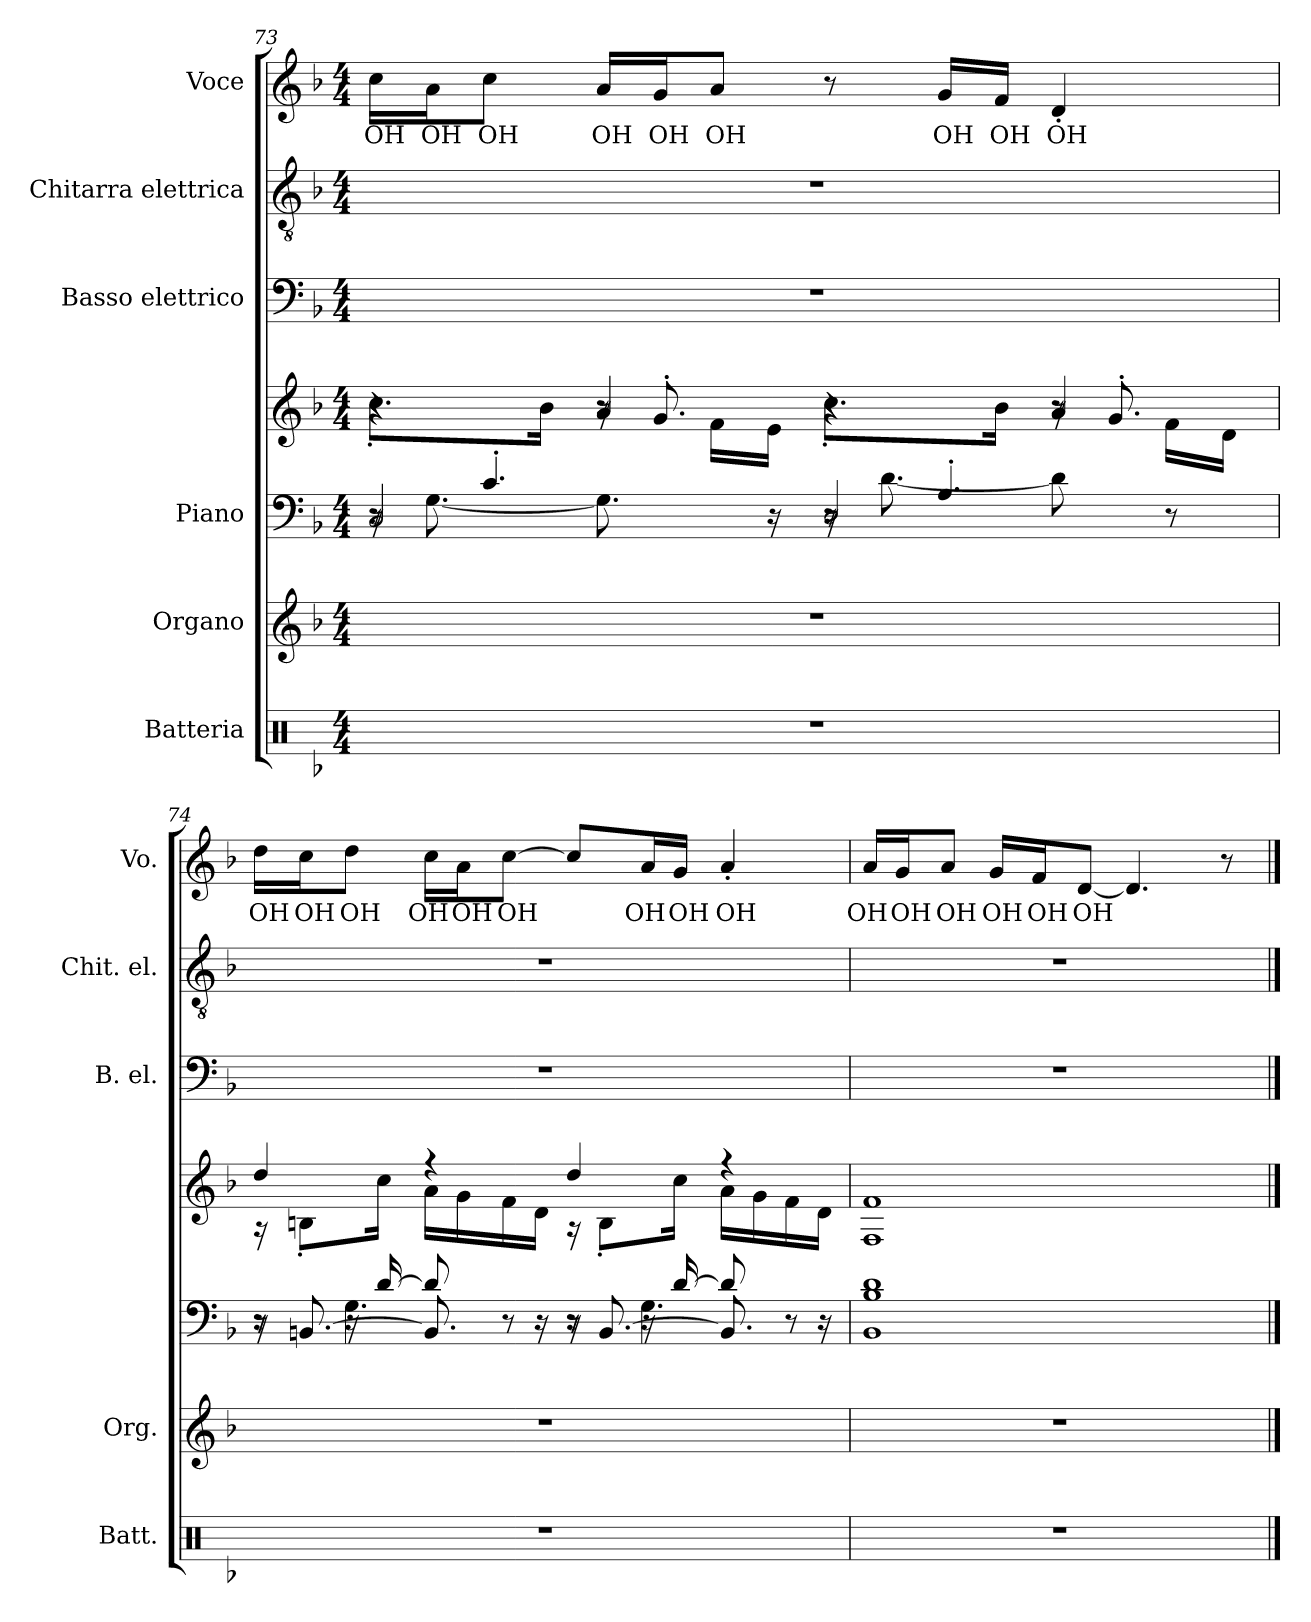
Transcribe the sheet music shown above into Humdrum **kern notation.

**kern	**kern	**kern	**kern	**kern	**kern	**kern	**text
*part6	*part5	*part4	*part4	*part3	*part2	*part1	*part1
*staff7	*staff6	*staff5	*staff4	*staff3	*staff2	*staff1	*staff1
*I"Batteria	*I"Organo	*I"Piano	*	*I"Basso elettrico	*I"Chitarra elettrica	*I"Voce	*
*I'Batt.	*I'Org.	*	*	*I'B. el.	*I'Chit. el.	*I'Vo.	*
!!LO:LB:g=z
*clefX	*clefG2	*clefF4	*clefG2	*clefF4	*clefGv2	*clefG2	*
*	*	*	*	*ITrd7c12	*	*	*
*k[b-]	*k[b-]	*k[b-]	*k[b-]	*k[b-]	*k[b-]	*k[b-]	*
*M4/4	*M4/4	*M4/4	*M4/4	*M4/4	*M4/4	*M4/4	*
=73	=73	=73	=73	=73	=73	=73	=73
*	*	*^	*^	*	*	*	*
*	*	*	*^	*	*^	*	*	*	*
1r	1r	8r	16r	2C/	4r	8.cc'\L	4r	1r	1r	16cc\LL	OH
.	.	.	[8.G\	.	.	.	.	.	.	16a\J	OH
.	.	4.c'/	.	.	.	.	.	.	.	8cc\J	OH
.	.	.	.	.	.	16b-\Jk	.	.	.	.	.
.	.	.	8.G\]	.	4a/	8r	16r	.	.	16a/LL	OH
.	.	.	.	.	.	.	8.g'/	.	.	16g/J	OH
.	.	.	.	.	.	16f\LL	.	.	.	8a/J	OH
.	.	.	16r	.	.	16e\JJ	.	.	.	.	.
.	.	8r	16r	2D/	4r	8.cc'\L	4r	.	.	8r	.
.	.	.	[8.d\	.	.	.	.	.	.	.	.
.	.	4.A'/	.	.	.	.	.	.	.	16g/LL	OH
.	.	.	.	.	.	16b-\Jk	.	.	.	16f/JJ	OH
.	.	.	8d\]	.	4a/	8r	16r	.	.	4d'/	OH
.	.	.	.	.	.	.	8.g'/	.	.	.	.
.	.	.	8r	.	.	16f\LL	.	.	.	.	.
.	.	.	.	.	.	16d\JJ	.	.	.	.	.
*	*	*	*	*	*	*v	*v	*	*	*	*
=74	=74	=74	=74	=74	=74	=74	=74	=74	=74	=74
1r	1r	8r	8r	16r	4dd/	16r	1r	1r	16dd\LL	OH
.	.	.	.	[8.BBn/	.	8Bn'\L	.	.	16cc\J	OH
.	.	16r	4.G\	.	.	.	.	.	8dd\J	OH
.	.	[16d/	.	.	.	16cc\Jk	.	.	.	.
.	.	8d/]	.	8.BB/]	4r	16a\LL	.	.	16cc\LL	OH
.	.	.	.	.	.	16g\	.	.	16a\J	OH
.	.	8r	.	.	.	16f\	.	.	[8cc\J	OH
.	.	.	.	16r	.	16d\JJ	.	.	.	.
.	.	8r	8r	16r	4dd/	16r	.	.	8cc/L]	.
.	.	.	.	[8.BB/	.	8B'\L	.	.	.	.
.	.	16r	4.G\	.	.	.	.	.	16a/L	OH
.	.	[16d/	.	.	.	16cc\Jk	.	.	16g/JJ	OH
.	.	8d/]	.	8.BB/]	4r	16a\LL	.	.	4a'/	OH
.	.	.	.	.	.	16g\	.	.	.	.
.	.	8r	.	.	.	16f\	.	.	.	.
.	.	.	.	16r	.	16d\JJ	.	.	.	.
*	*	*v	*v	*v	*	*	*	*	*	*
*	*	*	*v	*v	*	*	*	*
!!LO:PB:g=z
=75	=75	=75	=75	=75	=75	=75	=75
1r	1r	1BB- 1B- 1d	1F 1f	1r	1r	16a/LL	OH
.	.	.	.	.	.	16g/J	OH
.	.	.	.	.	.	8a/J	OH
.	.	.	.	.	.	16g/LL	OH
.	.	.	.	.	.	16f/J	OH
.	.	.	.	.	.	[8d/J	OH
.	.	.	.	.	.	4.d/]	.
.	.	.	.	.	.	8r	.
==	==	==	==	==	==	==	==
*-	*-	*-	*-	*-	*-	*-	*-
